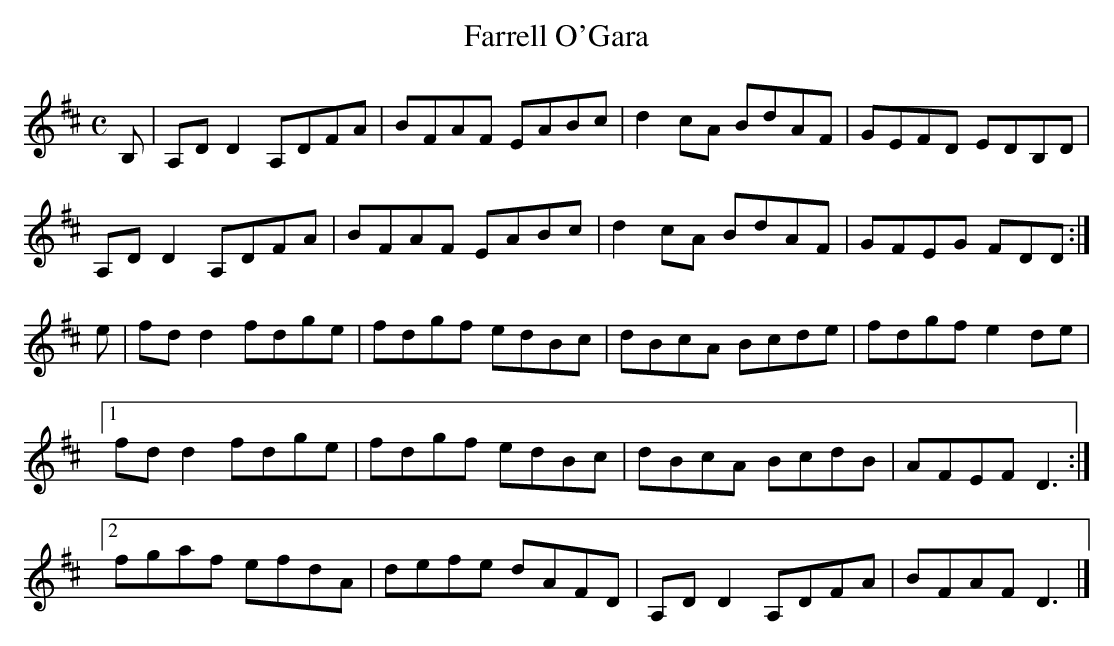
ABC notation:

X:1
T:Farrell O'Gara
M:C
L:1/8
K:D Major
B,|A,DD2 A,DFA|BFAF EABc|d2cA BdAF|GEFD EDB,D|!
A,DD2 A,DFA|BFAF EABc|d2cA BdAF|GFEG FDD:|!
e|fdd2 fdge|fdgf edBc|dBcA Bcde|fdgf e2de|!
[1 fdd2 fdge|fdgf edBc|dBcA BcdB|AFEF D3:|!
[2 fgaf efdA|defe dAFD|A,DD2 A,DFA|BFAF D3|]!
